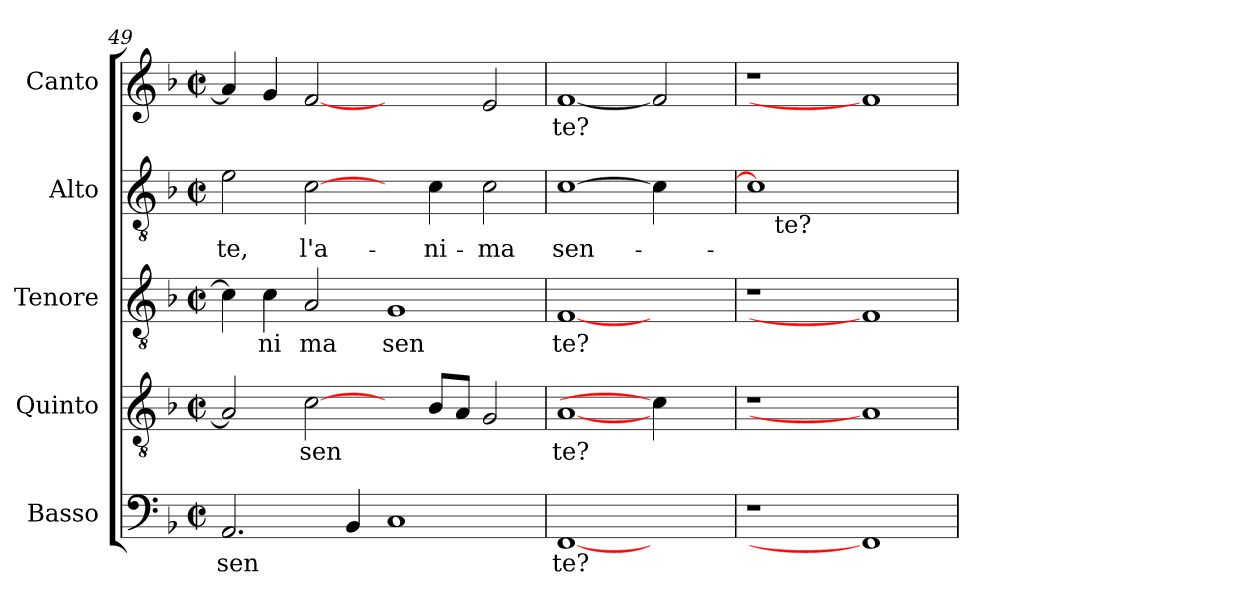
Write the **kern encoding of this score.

**kern	**text	**kern	**text	**kern	**text	**kern	**text	**kern	**text
*part5	*part5	*part4	*part4	*part3	*part3	*part2	*part2	*part1	*part1
*staff5	*staff5	*staff4	*staff4	*staff3	*staff3	*staff2	*staff2	*staff1	*staff1
*I"Basso	*	*I"Quinto	*	*I"Tenore	*	*I"Alto	*	*I"Canto	*
*clefF4	*	*clefGv2	*	*clefGv2	*	*clefGv2	*	*clefG2	*
*k[b-]	*	*k[b-]	*	*k[b-]	*	*k[b-]	*	*k[b-]	*
*F:	*	*F:	*	*F:	*	*F:	*	*F:	*
*M2/2	*	*M2/2	*	*M2/2	*	*M2/2	*	*M2/2	*
*met(c|)	*	*met(c|)	*	*met(c|)	*	*met(c|)	*	*met(c|)	*
=49	=49	=49	=49	=49	=49	=49	=49	=49	=49
!	!LO:LY:b:cj	!	!LO:LY:b:cj	!	!LO:LY:b:cj	!	!LO:LY:b:cj	!	!LO:LY:b:cj
2.AA/	sen-	2A/]	.	4c\]	.	2e\	-te,	4a/]	--
!	!	!	!	!	!LO:LY:b:cj	!	!	!	!LO:LY:b:cj
.	.	.	.	4c\	ni	.	.	4g/	--
!	!	!	!LO:LY:b:cj	!	!LO:LY:b:cj	!	!LO:LY:b:cj	!	!LO:LY:b:cj
.	.	[2c\	sen	2A/	ma	[2c\	l'a-	[2f	--
!	!LO:LY:b:cj	!	!	!	!	!	!	!	!
4BB-/	--	.	.	.	.	.	.	.	.
!	!LO:LY:b:cj	!	!	!	!LO:LY:b:cj	!	!	!	!
1C	--	4ryy	.	1G	sen	4ryy	.	2ryy	.
!	!	!	!LO:LY:b:cj	!	!	!	!LO:LY:b:cj	!	!
.	.	8B-/L	.	.	.	4c\	-ni-	.	.
!	!	!	!LO:LY:b:cj	!	!	!	!	!	!
.	.	8A/J	.	.	.	.	.	.	.
!	!	!	!LO:LY:b:cj	!	!	!	!LO:LY:b:cj	!	!LO:LY:b:cj
.	.	2G/	.	.	.	2c\	-ma	2e/	--
=50	=50	=50	=50	=50	=50	=50	=50	=50	=50
!	!LO:LY:b:cj	!	!LO:LY:b:cj	!	!LO:LY:b:cj	!	!LO:LY:b:cj	!	!LO:LY:b:cj
[1FF	-te?	[1A	te?	[1F	te?	[1c	sen-	[1f	-te?
2ryy	.	4c\]	.	2ryy	.	4c\]	.	2f]	.
.	.	4ryy	.	.	.	4ryy	.	.	.
=51	=51	=51	=51	=51	=51	=51	=51	=51	=51
*	*	*	*	*	*	*^	*	*	*
1r	.	1r	.	1r	.	1c]	8ryy	.	1r	.
!	!	!	!	!	!	!	!LO:TX:b:t=te?	!	!	!
.	.	.	.	.	.	.	1...ryy	.	.	.
1FF]	.	1A]	.	1F]	.	1ryy	.	.	1f]	.
*	*	*	*	*	*	*v	*v	*	*	*
=	=	=	=	=	=	=	=	=	=
*-	*-	*-	*-	*-	*-	*-	*-	*-	*-
